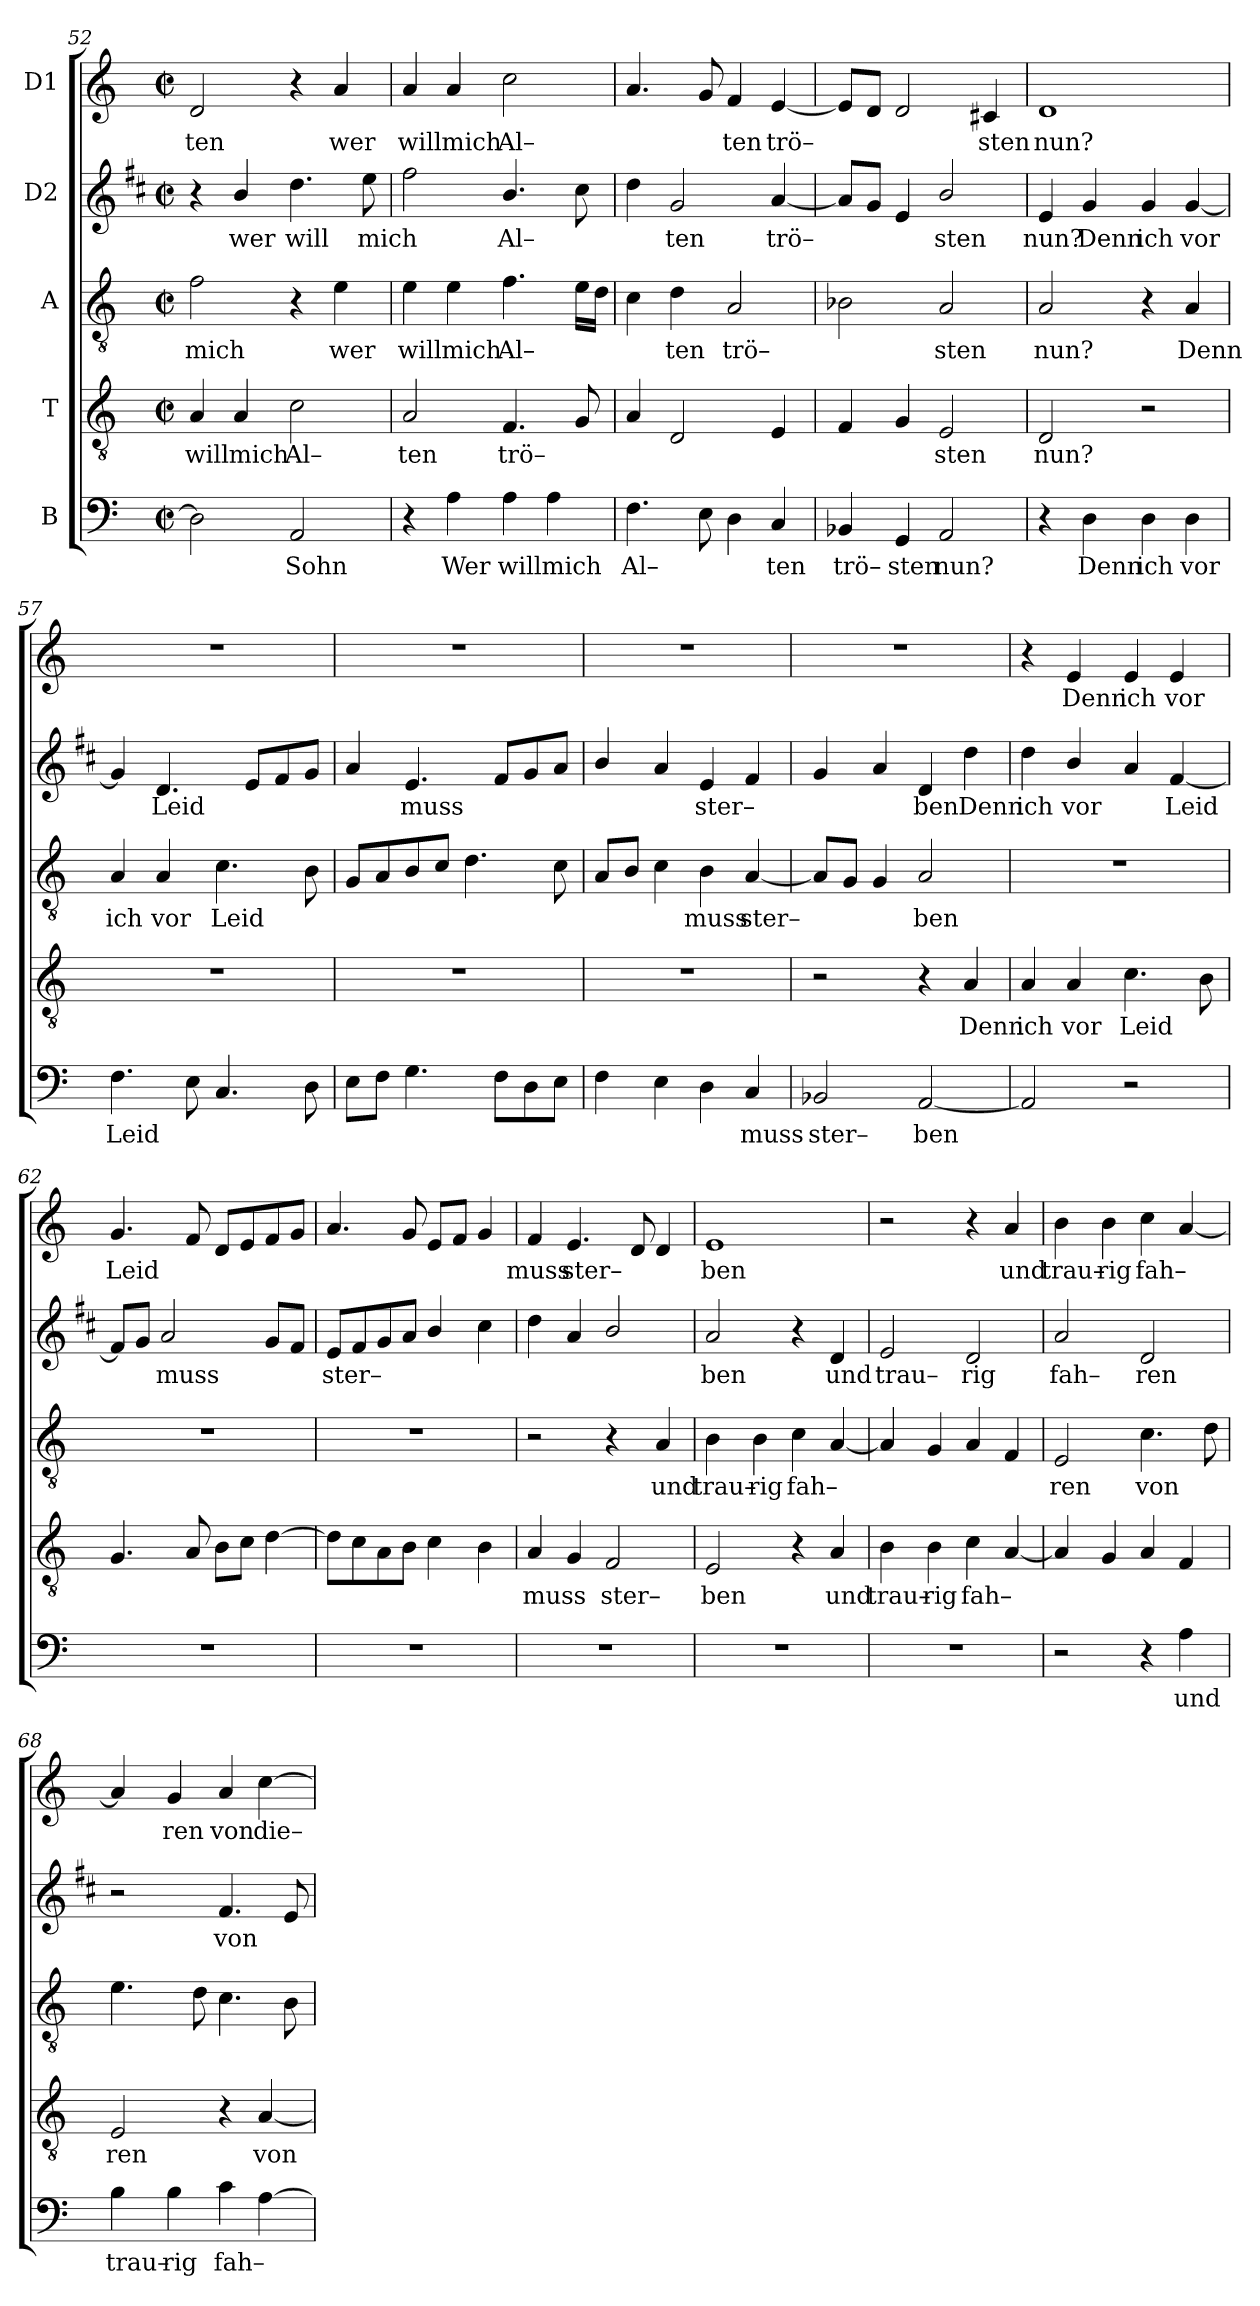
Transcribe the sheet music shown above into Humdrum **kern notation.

**kern	**text	**kern	**text	**kern	**text	**kern	**text	**kern	**text
*part5	*part5	*part4	*part4	*part3	*part3	*part2	*part2	*part1	*part1
*staff5	*staff5	*staff4	*staff4	*staff3	*staff3	*staff2	*staff2	*staff1	*staff1
*I"B	*	*I"T	*	*I"A	*	*I"D2	*	*I"D1	*
!!LO:PB:g=z
*clefF4	*	*clefGv2	*	*clefGv2	*	*clefG2	*	*clefG2	*
*	*	*	*	*	*	*ITrd1c2	*	*	*
*k[]	*	*k[]	*	*k[]	*	*k[]	*	*k[]	*
*C:	*	*C:	*	*C:	*	*C:	*	*C:	*
*M2/2	*	*M2/2	*	*M2/2	*	*M2/2	*	*M2/2	*
*met(c|)	*	*met(c|)	*	*met(c|)	*	*met(c|)	*	*met(c|)	*
=52	=52	=52	=52	=52	=52	=52	=52	=52	=52
!	!	!	!LO:LY:b	!	!LO:LY:b	!	!	!	!LO:LY:b
2D\]	.	4A/	will	2f\	mich	4r	.	2d/	ten
!	!	!	!LO:LY:b	!	!	!	!LO:LY:b	!	!
.	.	4A/	mich	.	.	4a/	wer	.	.
!	!LO:LY:b	!	!LO:LY:b	!	!	!	!LO:LY:b	!	!
2AA/	Sohn	2c\	Al–	4r	.	4.cc\	will	4r	.
!	!	!	!	!	!LO:LY:b	!	!	!	!LO:LY:b
.	.	.	.	4e\	wer	.	.	4a/	wer
!	!	!	!	!	!	!	!LO:LY:b	!	!
.	.	.	.	.	.	8dd\	mich	.	.
=53	=53	=53	=53	=53	=53	=53	=53	=53	=53
!	!	!	!LO:LY:b	!	!LO:LY:b	!	!	!	!LO:LY:b
4r	.	2A/	ten	4e\	will	2ee\	.	4a/	will
!	!LO:LY:b	!	!	!	!LO:LY:b	!	!	!	!LO:LY:b
4A\	Wer	.	.	4e\	mich	.	.	4a/	mich
!	!LO:LY:b	!	!LO:LY:b	!	!LO:LY:b	!	!LO:LY:b	!	!LO:LY:b
4A\	will	4.F/	trö–	4.f\	Al–	4.a/	Al–	2cc\	Al–
!	!LO:LY:b	!	!	!	!	!	!	!	!
4A\	mich	.	.	.	.	.	.	.	.
.	.	8G/	.	16e\LL	.	8b\	.	.	.
.	.	.	.	16d\JJ	.	.	.	.	.
=54	=54	=54	=54	=54	=54	=54	=54	=54	=54
!	!LO:LY:b	!	!	!	!	!	!	!	!
4.F\	Al–	4A/	.	4c\	.	4cc\	.	4.a/	.
!	!	!	!	!	!LO:LY:b	!	!LO:LY:b	!	!
.	.	2D/	.	4d\	ten	2f/	ten	.	.
8E\	.	.	.	.	.	.	.	8g/	.
!	!	!	!	!	!LO:LY:b	!	!	!	!LO:LY:b
4D\	.	.	.	2A/	trö–	.	.	4f/	ten
!	!LO:LY:b	!	!	!	!	!	!LO:LY:b	!	!LO:LY:b
4C/	ten	4E/	.	.	.	[4g/	trö–	[4e/	trö–
=55	=55	=55	=55	=55	=55	=55	=55	=55	=55
!	!LO:LY:b	!	!	!	!	!	!	!	!
4BB-X/	trö–	4F/	.	2B-X\	.	8g/L]	.	8e/L]	.
.	.	.	.	.	.	8f/J	.	8d/J	.
!	!LO:LY:b	!	!	!	!	!	!	!	!
4GG/	sten	4G/	.	.	.	4d/	.	2d/	.
!	!LO:LY:b	!	!LO:LY:b	!	!LO:LY:b	!	!LO:LY:b	!	!
2AA/	nun?	2E/	sten	2A/	sten	2a/	sten	.	.
!	!	!	!	!	!	!	!	!	!LO:LY:b
.	.	.	.	.	.	.	.	4c#i/	sten
!!LO:LB:g=z
=56	=56	=56	=56	=56	=56	=56	=56	=56	=56
!	!	!	!LO:LY:b	!	!LO:LY:b	!	!LO:LY:b	!	!LO:LY:b
4r	.	2D/	nun?	2A/	nun?	4d/	nun?	1d	nun?
!	!LO:LY:b	!	!	!	!	!	!LO:LY:b	!	!
4D\	Denn	.	.	.	.	4f/	Denn	.	.
!	!LO:LY:b	!	!	!	!	!	!LO:LY:b	!	!
4D\	ich	2r	.	4r	.	4f/	ich	.	.
!	!LO:LY:b	!	!	!	!LO:LY:b	!	!LO:LY:b	!	!
4D\	vor	.	.	4A/	Denn	[4f/	vor	.	.
=57	=57	=57	=57	=57	=57	=57	=57	=57	=57
!	!LO:LY:b	!	!	!	!LO:LY:b	!	!	!	!
4.F\	Leid	1r	.	4A/	ich	4f/]	.	1r	.
!	!	!	!	!	!LO:LY:b	!	!LO:LY:b	!	!
.	.	.	.	4A/	vor	4.c/	Leid	.	.
8E\	.	.	.	.	.	.	.	.	.
!	!	!	!	!	!LO:LY:b	!	!	!	!
4.C/	.	.	.	4.c\	Leid	.	.	.	.
.	.	.	.	.	.	8d/L	.	.	.
.	.	.	.	.	.	8e/	.	.	.
8D\	.	.	.	8B\	.	8f/J	.	.	.
=58	=58	=58	=58	=58	=58	=58	=58	=58	=58
8E\L	.	1r	.	8G/L	.	4g/	.	1r	.
8F\J	.	.	.	8A/	.	.	.	.	.
!	!	!	!	!	!	!	!LO:LY:b	!	!
4.G\	.	.	.	8B/	.	4.d/	muss	.	.
.	.	.	.	8c/J	.	.	.	.	.
.	.	.	.	4.d\	.	.	.	.	.
8F\L	.	.	.	.	.	8e/L	.	.	.
8D\	.	.	.	.	.	8f/	.	.	.
8E\J	.	.	.	8c\	.	8g/J	.	.	.
=59	=59	=59	=59	=59	=59	=59	=59	=59	=59
4F\	.	1r	.	8A/L	.	4a/	.	1r	.
.	.	.	.	8B/J	.	.	.	.	.
4E\	.	.	.	4c\	.	4g/	.	.	.
!	!	!	!	!	!LO:LY:b	!	!LO:LY:b	!	!
4D\	.	.	.	4B\	muss	4d/	ster–	.	.
!	!LO:LY:b	!	!	!	!LO:LY:b	!	!	!	!
4C/	muss	.	.	[4A/	ster–	4e/	.	.	.
=60	=60	=60	=60	=60	=60	=60	=60	=60	=60
!	!LO:LY:b	!	!	!	!	!	!	!	!
2BB-X/	ster–	2r	.	8A/L]	.	4f/	.	1r	.
.	.	.	.	8G/J	.	.	.	.	.
.	.	.	.	4G/	.	4g/	.	.	.
!	!LO:LY:b	!	!	!	!LO:LY:b	!	!LO:LY:b	!	!
[2AA/	ben	4r	.	2A/	ben	4c/	ben	.	.
!	!	!	!LO:LY:b	!	!	!	!LO:LY:b	!	!
.	.	4A/	Denn	.	.	4cc\	Denn	.	.
!!LO:LB:g=z
=61	=61	=61	=61	=61	=61	=61	=61	=61	=61
!	!	!	!LO:LY:b	!	!	!	!LO:LY:b	!	!
2AA/]	.	4A/	ich	1r	.	4cc\	ich	4r	.
!	!	!	!LO:LY:b	!	!	!	!LO:LY:b	!	!LO:LY:b
.	.	4A/	vor	.	.	4a/	vor	4e/	Denn
!	!	!	!LO:LY:b	!	!	!	!	!	!LO:LY:b
2r	.	4.c\	Leid	.	.	4g/	.	4e/	ich
!	!	!	!	!	!	!	!LO:LY:b	!	!LO:LY:b
.	.	.	.	.	.	[4e/	Leid	4e/	vor
.	.	8B\	.	.	.	.	.	.	.
=62	=62	=62	=62	=62	=62	=62	=62	=62	=62
!	!	!	!	!	!	!	!	!	!LO:LY:b
1r	.	4.G/	.	1r	.	8e/L]	.	4.g/	Leid
.	.	.	.	.	.	8f/J	.	.	.
!	!	!	!	!	!	!	!LO:LY:b	!	!
.	.	.	.	.	.	2g/	muss	.	.
.	.	8A/	.	.	.	.	.	8f/	.
.	.	8B\L	.	.	.	.	.	8d/L	.
.	.	8c\J	.	.	.	.	.	8e/	.
.	.	[4d\	.	.	.	8f/L	.	8f/	.
.	.	.	.	.	.	8e/J	.	8g/J	.
=63	=63	=63	=63	=63	=63	=63	=63	=63	=63
!	!	!	!	!	!	!	!LO:LY:b	!	!
1r	.	8d\L]	.	1r	.	8d/L	ster–	4.a/	.
.	.	8c\	.	.	.	8e/	.	.	.
.	.	8A\	.	.	.	8f/	.	.	.
.	.	8B\J	.	.	.	8g/J	.	8g/	.
.	.	4c\	.	.	.	4a/	.	8e/L	.
.	.	.	.	.	.	.	.	8f/J	.
.	.	4B\	.	.	.	4b\	.	4g/	.
=64	=64	=64	=64	=64	=64	=64	=64	=64	=64
!	!	!	!LO:LY:b	!	!	!	!	!	!LO:LY:b
1r	.	4A/	muss	2r	.	4cc\	.	4f/	muss
!	!	!	!	!	!	!	!	!	!LO:LY:b
.	.	4G/	.	.	.	4g/	.	4.e/	ster–
!	!	!	!LO:LY:b	!	!	!	!	!	!
.	.	2F/	ster–	4r	.	2a/	.	.	.
.	.	.	.	.	.	.	.	8d/	.
!	!	!	!	!	!LO:LY:b	!	!	!	!
.	.	.	.	4A/	und	.	.	4d/	.
=65	=65	=65	=65	=65	=65	=65	=65	=65	=65
!	!	!	!LO:LY:b	!	!LO:LY:b	!	!LO:LY:b	!	!LO:LY:b
1r	.	2E/	ben	4B\	trau–	2g/	ben	1e	ben
!	!	!	!	!	!LO:LY:b	!	!	!	!
.	.	.	.	4B\	rig	.	.	.	.
!	!	!	!	!	!LO:LY:b	!	!	!	!
.	.	4r	.	4c\	fah–	4r	.	.	.
!	!	!	!LO:LY:b	!	!	!	!LO:LY:b	!	!
.	.	4A/	und	[4A/	.	4c/	und	.	.
!!LO:PB:g=z
=66	=66	=66	=66	=66	=66	=66	=66	=66	=66
!	!	!	!LO:LY:b	!	!	!	!LO:LY:b	!	!
1r	.	4B\	trau–	4A/]	.	2d/	trau–	2r	.
!	!	!	!LO:LY:b	!	!	!	!	!	!
.	.	4B\	rig	4G/	.	.	.	.	.
!	!	!	!LO:LY:b	!	!	!	!LO:LY:b	!	!
.	.	4c\	fah–	4A/	.	2c/	rig	4r	.
!	!	!	!	!	!	!	!	!	!LO:LY:b
.	.	[4A/	.	4F/	.	.	.	4a/	und
=67	=67	=67	=67	=67	=67	=67	=67	=67	=67
!	!	!	!	!	!LO:LY:b	!	!LO:LY:b	!	!LO:LY:b
2r	.	4A/]	.	2E/	ren	2g/	fah–	4b\	trau–
!	!	!	!	!	!	!	!	!	!LO:LY:b
.	.	4G/	.	.	.	.	.	4b\	rig
!	!	!	!	!	!LO:LY:b	!	!LO:LY:b	!	!LO:LY:b
4r	.	4A/	.	4.c\	von	2c/	ren	4cc\	fah–
!	!LO:LY:b	!	!	!	!	!	!	!	!
4A\	und	4F/	.	.	.	.	.	[4a/	.
.	.	.	.	8d\	.	.	.	.	.
=68	=68	=68	=68	=68	=68	=68	=68	=68	=68
!	!LO:LY:b	!	!LO:LY:b	!	!	!	!	!	!
4B\	trau–	2E/	ren	4.e\	.	2r	.	4a/]	.
!	!LO:LY:b	!	!	!	!	!	!	!	!LO:LY:b
4B\	rig	.	.	.	.	.	.	4g/	ren
.	.	.	.	8d\	.	.	.	.	.
!	!LO:LY:b	!	!	!	!	!	!LO:LY:b	!	!LO:LY:b
4c\	fah–	4r	.	4.c\	.	4.e/	von	4a/	von
!	!	!	!LO:LY:b	!	!	!	!	!	!LO:LY:b
[4A\	.	[4A/	von	.	.	.	.	[4cc\	die–
.	.	.	.	8B\	.	8d/	.	.	.
=	=	=	=	=	=	=	=	=	=
*-	*-	*-	*-	*-	*-	*-	*-	*-	*-
